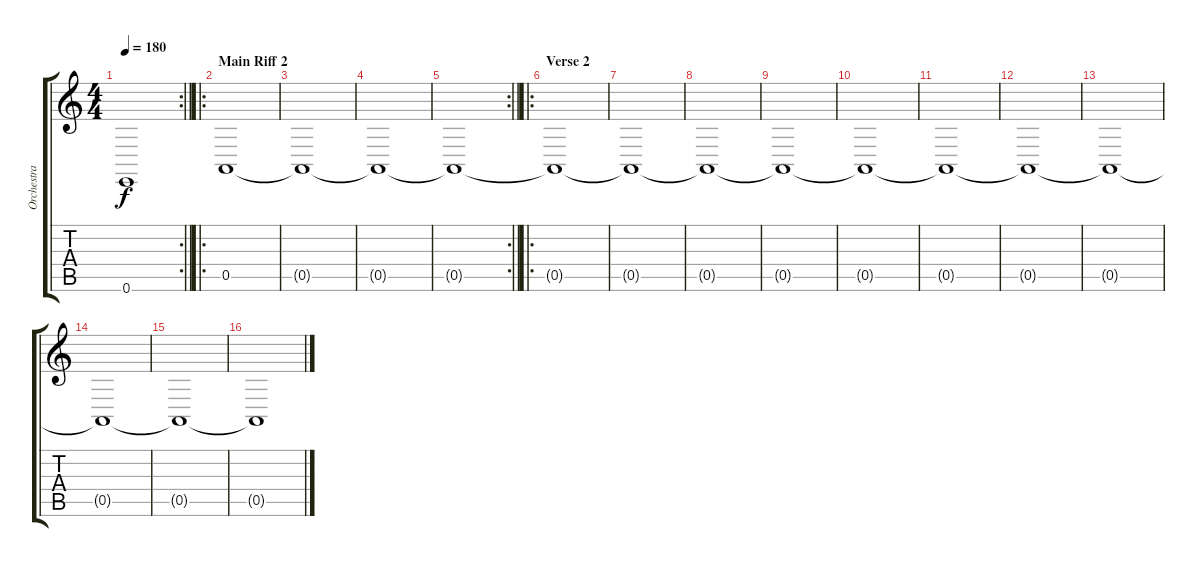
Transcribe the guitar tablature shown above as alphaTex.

\track ("Orchestra 2" "Orchestra ") {instrument stringensemble1}
\staff {score tabs}
\tuning (E4 B3 G3 D3 A2 E2) {hide}
\rc 2
\ts (4 4)
\tempo 180
\clef g2
\barLineRight lightlight
\ks c
0.6{t}.1{dy f} |
\ro
\section ("" "Main Riff 2")
0.5.1 |
0.5{t}.1 |
0.5{t}.1 |
\rc 2
\barLineRight lightlight
0.5{t}.1 |
\ro
\section ("" "Verse 2")
0.5{t}.1 |
0.5{t}.1 |
0.5{t}.1 |
0.5{t}.1 |
0.5{t}.1 |
0.5{t}.1 |
0.5{t}.1 |
0.5{t}.1 |
0.5{t}.1 |
0.5{t}.1 |
0.5{t}.1
